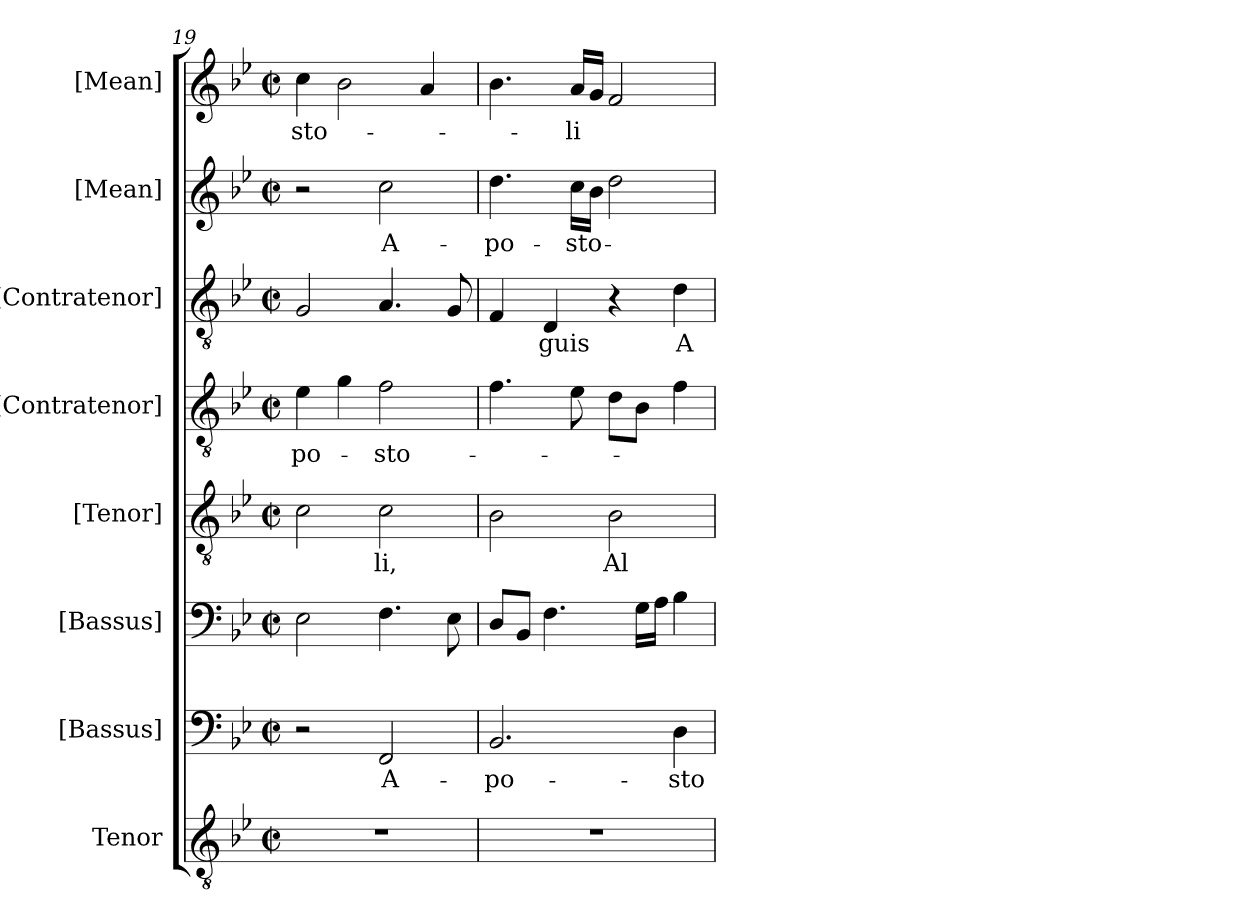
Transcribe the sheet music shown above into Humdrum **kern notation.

**kern	**kern	**text	**kern	**kern	**text	**kern	**text	**kern	**text	**kern	**text	**kern	**text
*part8	*part7	*part7	*part6	*part5	*part5	*part4	*part4	*part3	*part3	*part2	*part2	*part1	*part1
*staff8	*staff7	*staff7	*staff6	*staff5	*staff5	*staff4	*staff4	*staff3	*staff3	*staff2	*staff2	*staff1	*staff1
*I"Tenor	*I"[Bassus]	*	*I"[Bassus]	*I"[Tenor]	*	*I"[Contratenor]	*	*I"[Contratenor]	*	*I"[Mean]	*	*I"[Mean]	*
*	*I'B.	*	*I'B.	*	*	*I'T.	*	*I'T.	*	*I'M.	*	*I'M.	*
*clefGv2	*clefF4	*	*clefF4	*clefGv2	*	*clefGv2	*	*clefGv2	*	*clefG2	*	*clefG2	*
*ITrd7c12	*	*	*	*ITrd7c12	*	*ITrd7c12	*	*ITrd7c12	*	*	*	*	*
*k[b-e-]	*k[b-e-]	*	*k[b-e-]	*k[b-e-]	*	*k[b-e-]	*	*k[b-e-]	*	*k[b-e-]	*	*k[b-e-]	*
*g:	*g:	*	*g:	*g:	*	*g:	*	*g:	*	*g:	*	*g:	*
*M2/2	*M2/2	*	*M2/2	*M2/2	*	*M2/2	*	*M2/2	*	*M2/2	*	*M2/2	*
*met(c|)	*met(c|)	*	*met(c|)	*met(c|)	*	*met(c|)	*	*met(c|)	*	*met(c|)	*	*met(c|)	*
=19	=19	=19	=19	=19	=19	=19	=19	=19	=19	=19	=19	=19	=19
!	!	!	!	!	!	!	!LO:LY:b:color=#000000	!	!	!	!	!	!
!	!	!	!	!	!	!	!	!	!	!	!	!	!LO:LY:b:color=#000000
1r	2r	.	2E-i\	2Ci\	.	4E-i\	-po-	2GGi/	.	2r	.	4cci\	-sto-
.	.	.	.	.	.	4Gi\	.	.	.	.	.	2b-i\	.
!	!	!LO:LY:b:color=#000000	!	!	!	!	!	!	!	!	!	!	!
!	!	!	!	!	!LO:LY:b:color=#000000	!	!	!	!	!	!	!	!
!	!	!	!	!	!	!	!LO:LY:b:color=#000000	!	!	!	!	!	!
!	!	!	!	!	!	!	!	!	!	!	!LO:LY:b:color=#000000	!	!
.	2FFi/	A-	4.Fi\	2Ci\	-li,	2Fi\	-sto-	4.AAi/	.	2cci\	A-	.	.
.	.	.	.	.	.	.	.	.	.	.	.	4ai/	.
.	.	.	8E-i\	.	.	.	.	8GGi/	.	.	.	.	.
=20	=20	=20	=20	=20	=20	=20	=20	=20	=20	=20	=20	=20	=20
!	!	!LO:LY:b:color=#000000	!	!	!	!	!	!	!	!	!	!	!
!	!	!	!	!	!	!	!	!	!	!	!LO:LY:b:color=#000000	!	!
1r	2.BB-i/	-po-	8Di/L	2BB-i\	.	4.Fi\	.	4FFi/	.	4.ddi\	-po-	4.b-i\	.
.	.	.	8BB-i/J	.	.	.	.	.	.	.	.	.	.
!	!	!	!	!	!	!	!	!	!LO:LY:b:color=#000000	!	!	!	!
.	.	.	4.Fi\	.	.	.	.	4DDi/	-guis	.	.	.	.
!	!	!	!	!	!	!	!	!	!	!	!LO:LY:b:color=#000000	!	!
!	!	!	!	!	!	!	!	!	!	!	!	!	!LO:LY:b:color=#000000
.	.	.	.	.	.	8E-i\	.	.	.	16cci\LL	-sto-	16ai/LL	-li
.	.	.	.	.	.	.	.	.	.	16b-i\JJ	.	16gi/JJ	.
!	!	!	!	!	!LO:LY:b:color=#000000	!	!	!	!	!	!	!	!
.	.	.	.	2BB-i\	Al-	8Di\L	.	4r	.	2ddi\	.	2fi/	.
.	.	.	16Gi\LL	.	.	8BB-i\J	.	.	.	.	.	.	.
.	.	.	16Ai\JJ	.	.	.	.	.	.	.	.	.	.
!	!	!LO:LY:b:color=#000000	!	!	!	!	!	!	!	!	!	!	!
!	!	!	!	!	!	!	!	!	!LO:LY:b:color=#000000	!	!	!	!
.	4Di\	-sto-	4B-i\	.	.	4Fi\	.	4Di\	A-	.	.	.	.
=	=	=	=	=	=	=	=	=	=	=	=	=	=
*-	*-	*-	*-	*-	*-	*-	*-	*-	*-	*-	*-	*-	*-
